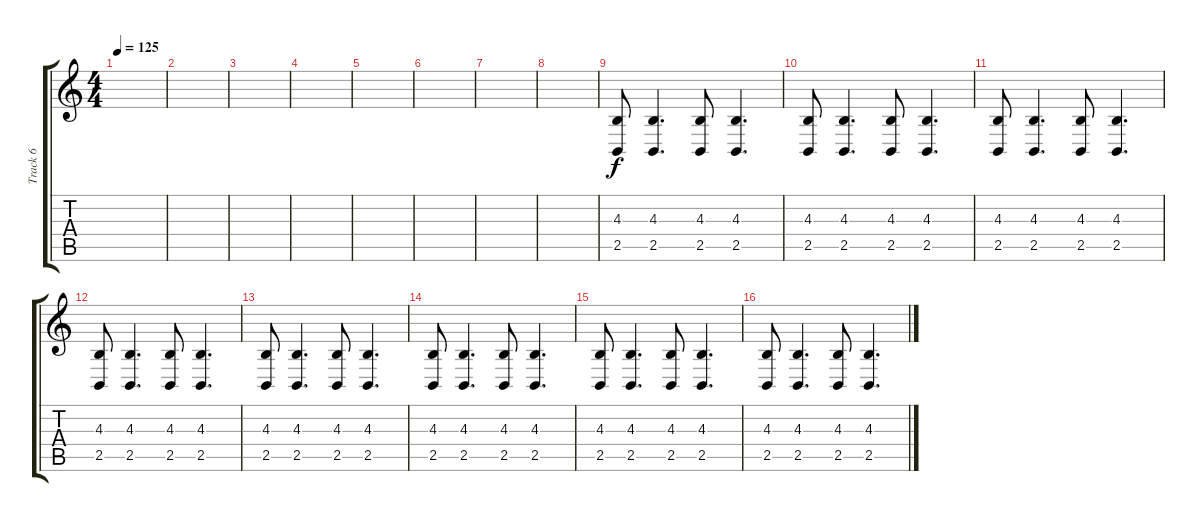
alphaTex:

\track ("Track 6" "Track 6") {instrument lead6voice}
\staff {score tabs}
\tuning (E4 B3 G3 D3 A2 E2) {hide}
\ts (4 4)
\tempo 125
\clef g2
\ks c
|
|
|
|
|
|
|
|
(4.3 2.5).8 (4.3 2.5).4{d} (4.3 2.5).8 (4.3 2.5).4{d} |
(4.3 2.5).8 (4.3 2.5).4{d} (4.3 2.5).8 (4.3 2.5).4{d} |
(4.3 2.5).8 (4.3 2.5).4{d} (4.3 2.5).8 (4.3 2.5).4{d} |
(4.3 2.5).8 (4.3 2.5).4{d} (4.3 2.5).8 (4.3 2.5).4{d} |
(4.3 2.5).8 (4.3 2.5).4{d} (4.3 2.5).8 (4.3 2.5).4{d} |
(4.3 2.5).8 (4.3 2.5).4{d} (4.3 2.5).8 (4.3 2.5).4{d} |
(4.3 2.5).8 (4.3 2.5).4{d} (4.3 2.5).8 (4.3 2.5).4{d} |
(4.3 2.5).8 (4.3 2.5).4{d} (4.3 2.5).8 (4.3 2.5).4{d}
